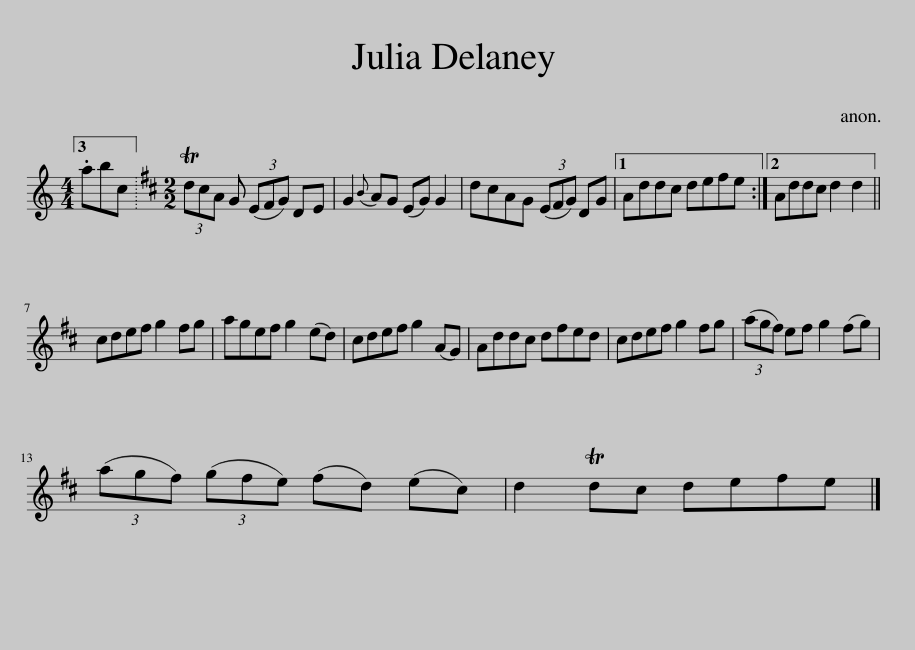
X:1
L:1/8
M:4/4
I:linebreak $
K:C
V:1 treble
V:1
 .abc ||[K:D][M:2/2] (3TdcA G (3(EFG) DE | G2{B} AG (EG) G2 | dcAG (3(EFG) DG |1 Addc defe :|2 %5
 Addc d2 d2 ||$ cdef g2 fg | agef g2 (ed) | cdef g2 (AG) | Addc dfed | %10
 cdef g2 fg | (3(agf) ef g2 (fg) |$ (3(agf) (3(gfe) (fd) (ec) | d2 Tdc defe |] %14
